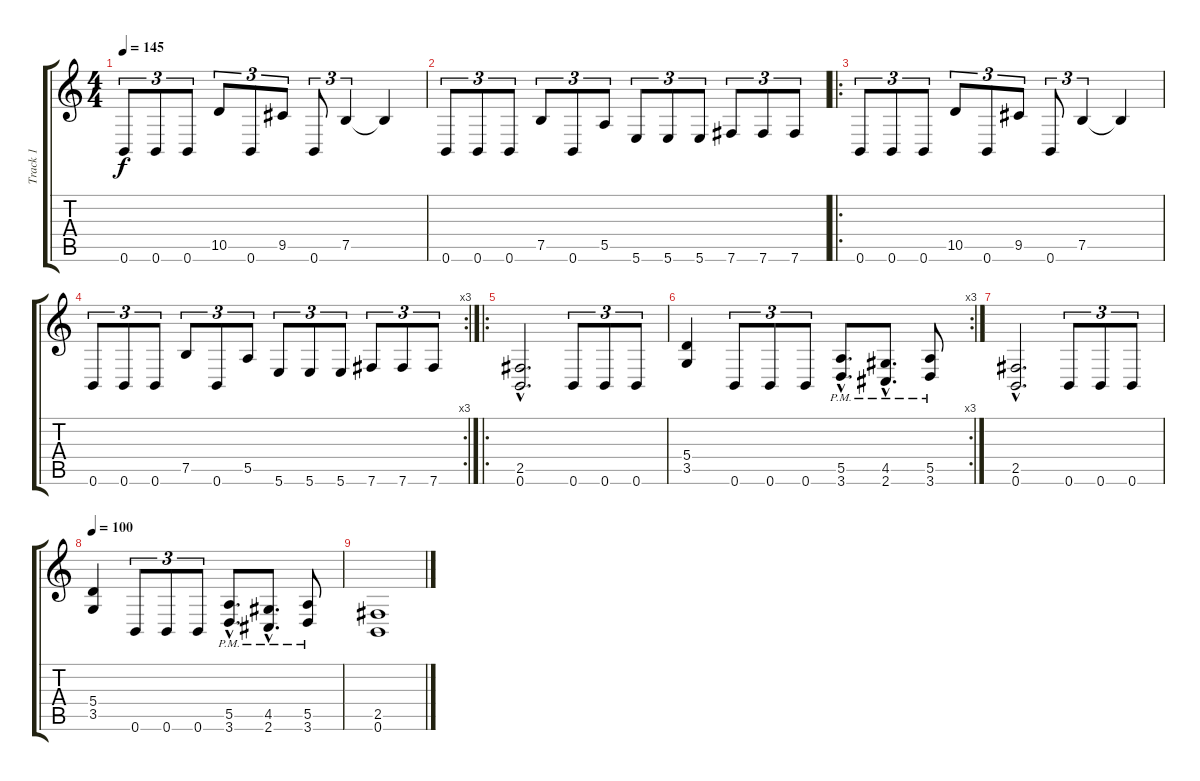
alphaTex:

\track ("Track 1" "Track 1") {instrument distortionguitar}
\staff {score tabs}
\tuning (B3 Gb3 D3 A2 E2 B1) {hide}
\ts (4 4)
\tempo 145
\clef g2
\ks c
0.6.8{tu (3 2) dy f} 0.6.8{tu (3 2)} 0.6.8{tu (3 2)} 10.5.8{tu (3 2)} 0.6.8{tu (3 2)} 9.5.8{tu (3 2)} 0.6.8{tu (3 2)} 7.5.4{tu (3 2)} 7.5{t}.4 |
0.6.8{tu (3 2)} 0.6.8{tu (3 2)} 0.6.8{tu (3 2)} 7.5.8{tu (3 2)} 0.6.8{tu (3 2)} 5.5.8{tu (3 2)} 5.6.8{tu (3 2)} 5.6.8{tu (3 2)} 5.6.8{tu (3 2)} 7.6.8{tu (3 2)} 7.6.8{tu (3 2)} 7.6.8{tu (3 2)} |
\ro
0.6.8{tu (3 2)} 0.6.8{tu (3 2)} 0.6.8{tu (3 2)} 10.5.8{tu (3 2)} 0.6.8{tu (3 2)} 9.5.8{tu (3 2)} 0.6.8{tu (3 2)} 7.5.4{tu (3 2)} 7.5{t}.4 |
\rc 3
0.6.8{tu (3 2)} 0.6.8{tu (3 2)} 0.6.8{tu (3 2)} 7.5.8{tu (3 2)} 0.6.8{tu (3 2)} 5.5.8{tu (3 2)} 5.6.8{tu (3 2)} 5.6.8{tu (3 2)} 5.6.8{tu (3 2)} 7.6.8{tu (3 2)} 7.6.8{tu (3 2)} 7.6.8{tu (3 2)} |
\ro
(2.5{hac} 0.6{hac}).2{d} 0.6.8{tu (3 2)} 0.6.8{tu (3 2)} 0.6.8{tu (3 2)} |
\rc 3
(5.4 3.5).4 0.6.8{tu (3 2)} 0.6.8{tu (3 2)} 0.6.8{tu (3 2)} (5.5{hac pm} 3.6{hac pm}).8{d} (4.5{hac pm} 2.6{hac pm}).8{d} (5.5{pm} 3.6{pm}).8 |
(2.5{hac} 0.6{hac}).2{d} 0.6.8{tu (3 2)} 0.6.8{tu (3 2)} 0.6.8{tu (3 2)} |
\tempo 100
(5.4 3.5).4 0.6.8{tu (3 2)} 0.6.8{tu (3 2)} 0.6.8{tu (3 2)} (5.5{hac pm} 3.6{hac pm}).8{d} (4.5{hac pm} 2.6{hac pm}).8{d} (5.5{pm} 3.6{pm}).8 |
(2.5 0.6).1
